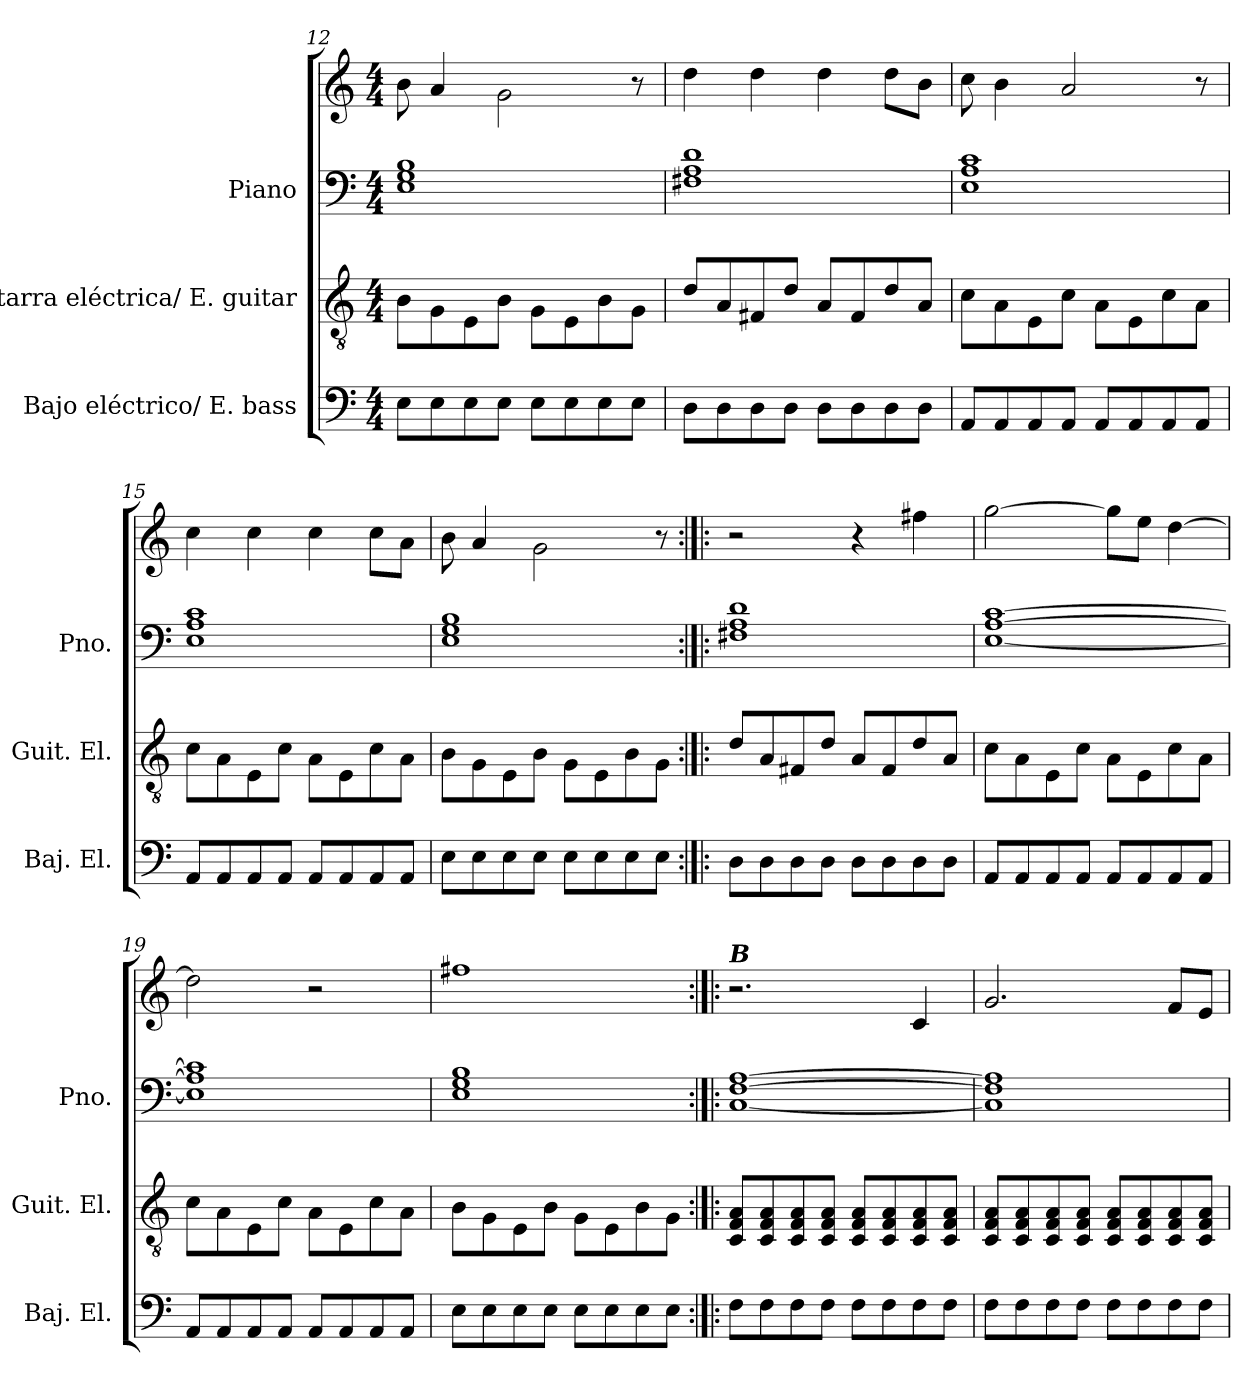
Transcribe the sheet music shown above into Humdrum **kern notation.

**kern	**kern	**kern	**kern
*part3	*part2	*part1	*part1
*staff4	*staff3	*staff2	*staff1
*I"Bajo eléctrico/ E. bass	*I"Guitarra eléctrica/ E. guitar	*I"Piano	*
*I'Baj. El.	*I'Guit. El.	*I'Pno.	*
*clefF4	*clefGv2	*clefF4	*clefG2
*ITrd7c12	*	*	*
*k[]	*k[]	*k[]	*k[]
*M4/4	*M4/4	*M4/4	*M4/4
=12	=12	=12	=12
8EE\L	8B\L	1E 1G 1B	8b\
8EE\	8G\	.	4a/
8EE\	8E\	.	.
8EE\J	8B\J	.	2g\
8EE\L	8G\L	.	.
8EE\	8E\	.	.
8EE\	8B\	.	.
8EE\J	8G\J	.	8r
!!LO:LB:g=z
=13	=13	=13	=13
8DD\L	8d/L	1F#X 1A 1d	4dd\
8DD\	8A/	.	.
8DD\	8F#X/	.	4dd\
8DD\J	8d/J	.	.
8DD\L	8A/L	.	4dd\
8DD\	8F#/	.	.
8DD\	8d/	.	8dd\L
8DD\J	8A/J	.	8b\J
=14	=14	=14	=14
8AAA/L	8c\L	1E 1A 1c	8cc\
8AAA/	8A\	.	4b\
8AAA/	8E\	.	.
8AAA/J	8c\J	.	2a/
8AAA/L	8A\L	.	.
8AAA/	8E\	.	.
8AAA/	8c\	.	.
8AAA/J	8A\J	.	8r
=15	=15	=15	=15
8AAA/L	8c\L	1E 1A 1c	4cc\
8AAA/	8A\	.	.
8AAA/	8E\	.	4cc\
8AAA/J	8c\J	.	.
8AAA/L	8A\L	.	4cc\
8AAA/	8E\	.	.
8AAA/	8c\	.	8cc\L
8AAA/J	8A\J	.	8a\J
=16	=16	=16	=16
8EE\L	8B\L	1E 1G 1B	8b\
8EE\	8G\	.	4a/
8EE\	8E\	.	.
8EE\J	8B\J	.	2g\
8EE\L	8G\L	.	.
8EE\	8E\	.	.
8EE\	8B\	.	.
8EE\J	8G\J	.	8r
!!LO:LB:g=z
=17:|!|:	=17:|!|:	=17:|!|:	=17:|!|:
8DD\L	8d/L	1F#X 1A 1d	2r
8DD\	8A/	.	.
8DD\	8F#X/	.	.
8DD\J	8d/J	.	.
8DD\L	8A/L	.	4r
8DD\	8F#/	.	.
8DD\	8d/	.	4ff#X\
8DD\J	8A/J	.	.
=18	=18	=18	=18
8AAA/L	8c\L	[1E [1A [1c	[2gg\
8AAA/	8A\	.	.
8AAA/	8E\	.	.
8AAA/J	8c\J	.	.
8AAA/L	8A\L	.	8gg\L]
8AAA/	8E\	.	8ee\J
8AAA/	8c\	.	[4dd\
8AAA/J	8A\J	.	.
=19	=19	=19	=19
8AAA/L	8c\L	1E] 1A] 1c]	2dd\]
8AAA/	8A\	.	.
8AAA/	8E\	.	.
8AAA/J	8c\J	.	.
8AAA/L	8A\L	.	2r
8AAA/	8E\	.	.
8AAA/	8c\	.	.
8AAA/J	8A\J	.	.
=20	=20	=20	=20
8EE\L	8B\L	1E 1G 1B	1ff#X
8EE\	8G\	.	.
8EE\	8E\	.	.
8EE\J	8B\J	.	.
8EE\L	8G\L	.	.
8EE\	8E\	.	.
8EE\	8B\	.	.
8EE\J	8G\J	.	.
!!LO:PB:g=z
=21:|!|:	=21:|!|:	=21:|!|:	=21:|!|:
!	!	!	!LO:TX:Bi:t=B
8FF\L	8C/ 8F/ 8A/L	[1C [1F [1A	2.r
8FF\	8C/ 8F/ 8A/	.	.
8FF\	8C/ 8F/ 8A/	.	.
8FF\J	8C/ 8F/ 8A/J	.	.
8FF\L	8C/ 8F/ 8A/L	.	.
8FF\	8C/ 8F/ 8A/	.	.
8FF\	8C/ 8F/ 8A/	.	4c/
8FF\J	8C/ 8F/ 8A/J	.	.
=22	=22	=22	=22
8FF\L	8C/ 8F/ 8A/L	1C] 1F] 1A]	2.g/
8FF\	8C/ 8F/ 8A/	.	.
8FF\	8C/ 8F/ 8A/	.	.
8FF\J	8C/ 8F/ 8A/J	.	.
8FF\L	8C/ 8F/ 8A/L	.	.
8FF\	8C/ 8F/ 8A/	.	.
8FF\	8C/ 8F/ 8A/	.	8f/L
8FF\J	8C/ 8F/ 8A/J	.	8e/J
=	=	=	=
*-	*-	*-	*-
